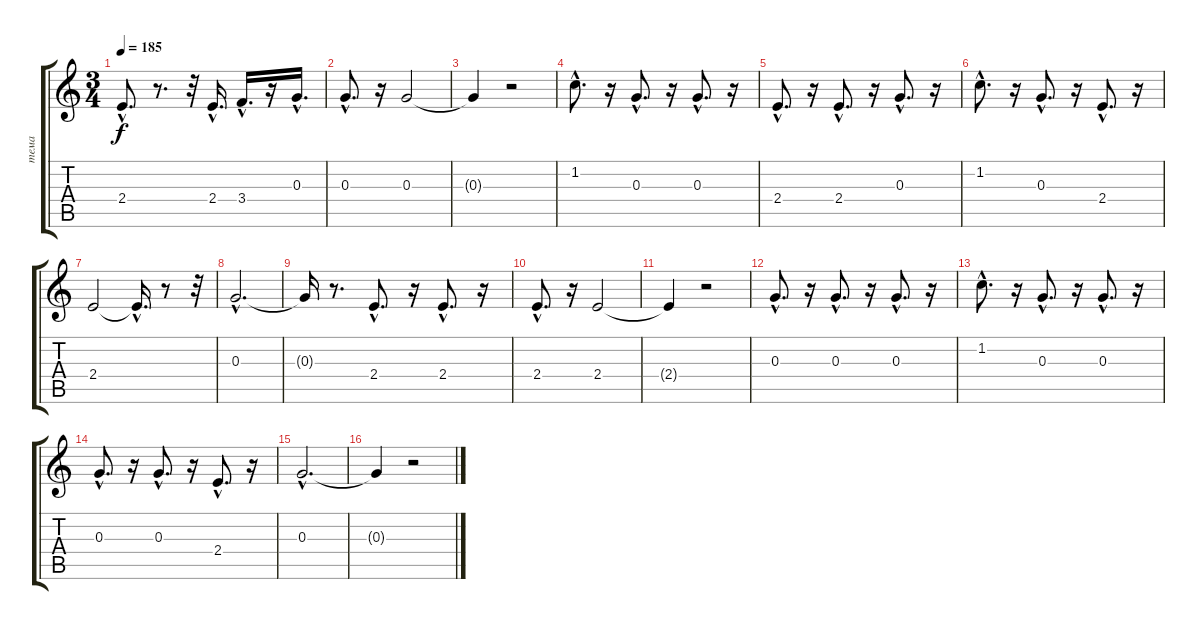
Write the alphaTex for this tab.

\track ("тема" "тема") {instrument acousticguitarnylon}
\staff {score tabs}
\tuning (E4 B3 G3 D3 A2 E2) {hide}
\ts (3 4)
\tempo 185
\clef g2
\ks c
2.4{hac}.8{d dy f} r.8{d} r.32 2.4{hac}.16{d} 3.4{hac}.16{d} r.16 0.3{hac}.16{d} |
0.3{hac}.8{d} r.16 0.3.2 |
0.3{t}.4 r.2 |
1.2{hac}.8{d} r.16 0.3{hac}.8{d} r.16 0.3{hac}.8{d} r.16 |
2.4{hac}.8{d} r.16 2.4{hac}.8{d} r.16 0.3{hac}.8{d} r.16 |
1.2{hac}.8{d} r.16 0.3{hac}.8{d} r.16 2.4{hac}.8{d} r.16 |
2.4.2 2.4{hac t}.16{d} r.8 r.32 |
0.3{hac}.2{d} |
0.3{t}.16 r.8{d} 2.4{hac}.8{d} r.16 2.4{hac}.8{d} r.16 |
2.4{hac}.8{d} r.16 2.4.2 |
2.4{t}.4 r.2 |
0.3{hac}.8{d} r.16 0.3{hac}.8{d} r.16 0.3{hac}.8{d} r.16 |
1.2{hac}.8{d} r.16 0.3{hac}.8{d} r.16 0.3{hac}.8{d} r.16 |
0.3{hac}.8{d} r.16 0.3{hac}.8{d} r.16 2.4{hac}.8{d} r.16 |
0.3{hac}.2{d} |
0.3{t}.4 r.2
